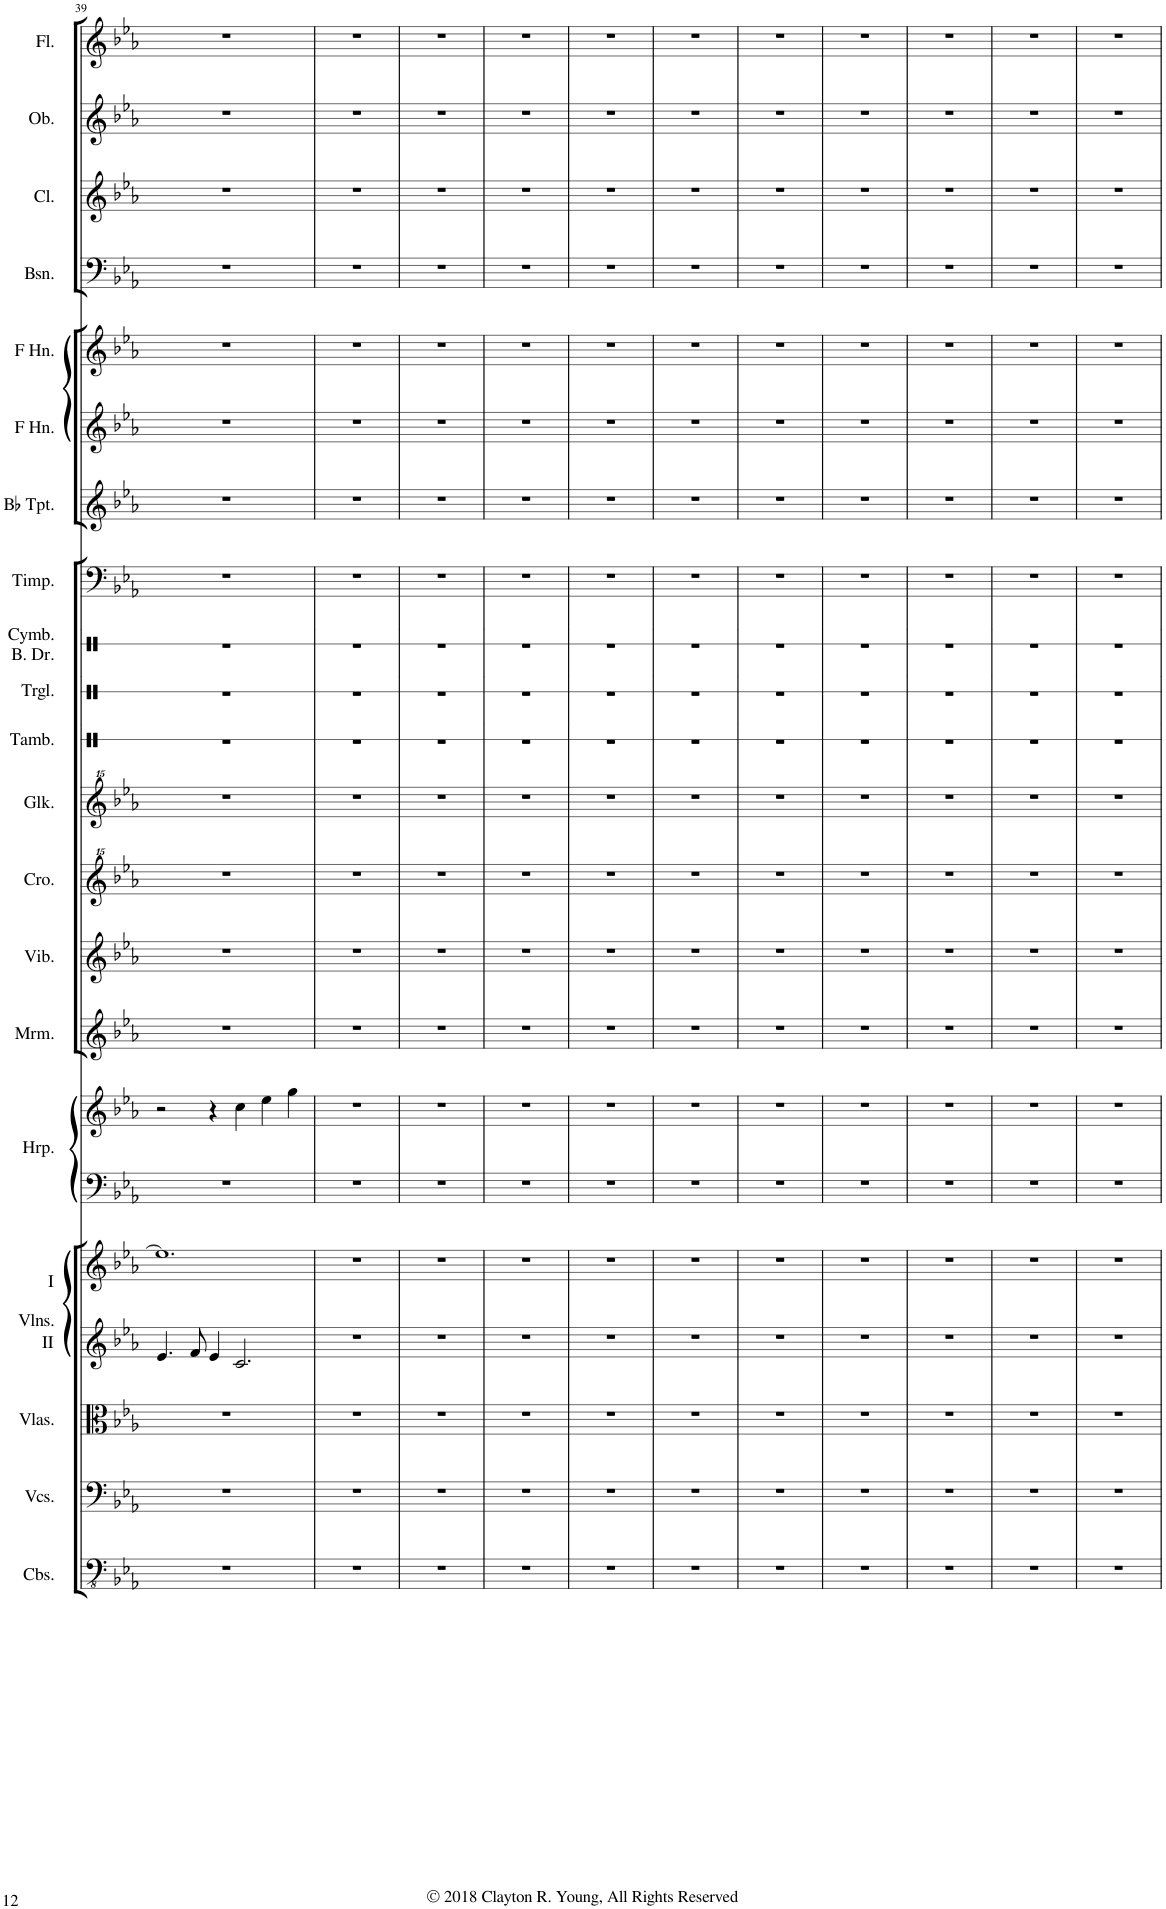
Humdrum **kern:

**kern	**kern	**kern	**kern	**kern	**kern	**kern	**kern	**kern	**kern	**kern	**kern	**kern	**kern	**kern	**kern	**kern	**kern	**kern	**kern	**kern	**kern
*part21	*part20	*part19	*part18	*part17	*part16	*part16	*part15	*part14	*part13	*part12	*part11	*part10	*part9	*part8	*part7	*part6	*part5	*part4	*part3	*part2	*part1
*staff22	*staff21	*staff20	*staff19	*staff18	*staff17	*staff16	*staff15	*staff14	*staff13	*staff12	*staff11	*staff10	*staff9	*staff8	*staff7	*staff6	*staff5	*staff4	*staff3	*staff2	*staff1
*I"Contrabasses	*I"Violoncellos	*I"Violas	*I"II	*I"I  Violins	*I"Harp	*	*I"Marimba	*I"Vibraphone	*I"Crotales	*I"Glockenspiel	*I"Tambourine	*I"Triangle	*I"Cymbals &amp; Bass Drum	*I"Timpani	*I"Bb Trumpet	*I"Horn in F	*I"Horn in F	*I"Bassoon	*I"Clarinet	*I"Oboe	*I"Flute
*I'Cbs.	*I'Vcs.	*I'Vlas.	*I'II	*I'I  Vlns.	*I'Hrp.	*	*I'Mrm.	*I'Vib.	*I'Cro.	*I'Glk.	*I'Tamb.	*I'Trgl.	*I'Cymb. B. Dr.	*I'Timp.	*I'Bb Tpt.	*	*	*I'Bsn.	*I'Cl.	*I'Ob.	*I'Fl.
!!LO:PB:g=z
*clefFv4	*clefF4	*clefC3	*clefG2	*clefG2	*clefF4	*clefG2	*clefG2	*clefG2	*clefG^^2	*clefG^^2	*clefX	*clefX	*clefX	*clefF4	*clefG2	*clefG2	*clefG2	*clefF4	*clefG2	*clefG2	*clefG2
*	*	*	*	*ITrd1c2	*ITrd5c9	*ITrd5c9	*	*	*	*	*	*	*	*	*ITrd7c12	*ITrd4c7	*	*	*	*	*
*k[b-e-a-]	*k[b-e-a-]	*k[b-e-a-]	*k[b-e-a-]	*k[b-e-a-]	*k[b-e-a-]	*k[b-e-a-]	*k[b-e-a-]	*k[b-e-a-]	*k[b-e-a-]	*k[b-e-a-]	*k[]	*k[]	*k[]	*k[b-e-a-]	*k[b-e-a-]	*k[b-e-a-]	*k[b-e-a-]	*k[b-e-a-]	*k[b-e-a-]	*k[b-e-a-]	*k[b-e-a-]
*M6/4	*M6/4	*M6/4	*M6/4	*M6/4	*M6/4	*M6/4	*M6/4	*M6/4	*M6/4	*M6/4	*M6/4	*M6/4	*M6/4	*M6/4	*M6/4	*M6/4	*M6/4	*M6/4	*M6/4	*M6/4	*M6/4
=39	=39	=39	=39	=39	=39	=39	=39	=39	=39	=39	=39	=39	=39	=39	=39	=39	=39	=39	=39	=39	=39
1.r	1.r	1.r	4.e-/	1.ee-]	1.r	2r	1.r	1.r	1.r	1.r	1.r	1.r	1.r	1.r	1.r	1.r	1.r	1.r	1.r	1.r	1.r
.	.	.	8f/	.	.	.	.	.	.	.	.	.	.	.	.	.	.	.	.	.	.
.	.	.	4e-/	.	.	4r	.	.	.	.	.	.	.	.	.	.	.	.	.	.	.
.	.	.	2.c/	.	.	4cc\	.	.	.	.	.	.	.	.	.	.	.	.	.	.	.
.	.	.	.	.	.	4ee-\	.	.	.	.	.	.	.	.	.	.	.	.	.	.	.
.	.	.	.	.	.	4gg\	.	.	.	.	.	.	.	.	.	.	.	.	.	.	.
=40	=40	=40	=40	=40	=40	=40	=40	=40	=40	=40	=40	=40	=40	=40	=40	=40	=40	=40	=40	=40	=40
1.r	1.r	1.r	1.r	1.r	1.r	1.r	1.r	1.r	1.r	1.r	1.r	1.r	1.r	1.r	1.r	1.r	1.r	1.r	1.r	1.r	1.r
=41	=41	=41	=41	=41	=41	=41	=41	=41	=41	=41	=41	=41	=41	=41	=41	=41	=41	=41	=41	=41	=41
1.r	1.r	1.r	1.r	1.r	1.r	1.r	1.r	1.r	1.r	1.r	1.r	1.r	1.r	1.r	1.r	1.r	1.r	1.r	1.r	1.r	1.r
=42	=42	=42	=42	=42	=42	=42	=42	=42	=42	=42	=42	=42	=42	=42	=42	=42	=42	=42	=42	=42	=42
1.r	1.r	1.r	1.r	1.r	1.r	1.r	1.r	1.r	1.r	1.r	1.r	1.r	1.r	1.r	1.r	1.r	1.r	1.r	1.r	1.r	1.r
=43	=43	=43	=43	=43	=43	=43	=43	=43	=43	=43	=43	=43	=43	=43	=43	=43	=43	=43	=43	=43	=43
1.r	1.r	1.r	1.r	1.r	1.r	1.r	1.r	1.r	1.r	1.r	1.r	1.r	1.r	1.r	1.r	1.r	1.r	1.r	1.r	1.r	1.r
=44	=44	=44	=44	=44	=44	=44	=44	=44	=44	=44	=44	=44	=44	=44	=44	=44	=44	=44	=44	=44	=44
1.r	1.r	1.r	1.r	1.r	1.r	1.r	1.r	1.r	1.r	1.r	1.r	1.r	1.r	1.r	1.r	1.r	1.r	1.r	1.r	1.r	1.r
=45	=45	=45	=45	=45	=45	=45	=45	=45	=45	=45	=45	=45	=45	=45	=45	=45	=45	=45	=45	=45	=45
1.r	1.r	1.r	1.r	1.r	1.r	1.r	1.r	1.r	1.r	1.r	1.r	1.r	1.r	1.r	1.r	1.r	1.r	1.r	1.r	1.r	1.r
=46	=46	=46	=46	=46	=46	=46	=46	=46	=46	=46	=46	=46	=46	=46	=46	=46	=46	=46	=46	=46	=46
1.r	1.r	1.r	1.r	1.r	1.r	1.r	1.r	1.r	1.r	1.r	1.r	1.r	1.r	1.r	1.r	1.r	1.r	1.r	1.r	1.r	1.r
=47	=47	=47	=47	=47	=47	=47	=47	=47	=47	=47	=47	=47	=47	=47	=47	=47	=47	=47	=47	=47	=47
1.r	1.r	1.r	1.r	1.r	1.r	1.r	1.r	1.r	1.r	1.r	1.r	1.r	1.r	1.r	1.r	1.r	1.r	1.r	1.r	1.r	1.r
=48	=48	=48	=48	=48	=48	=48	=48	=48	=48	=48	=48	=48	=48	=48	=48	=48	=48	=48	=48	=48	=48
1.r	1.r	1.r	1.r	1.r	1.r	1.r	1.r	1.r	1.r	1.r	1.r	1.r	1.r	1.r	1.r	1.r	1.r	1.r	1.r	1.r	1.r
=49	=49	=49	=49	=49	=49	=49	=49	=49	=49	=49	=49	=49	=49	=49	=49	=49	=49	=49	=49	=49	=49
1.r	1.r	1.r	1.r	1.r	1.r	1.r	1.r	1.r	1.r	1.r	1.r	1.r	1.r	1.r	1.r	1.r	1.r	1.r	1.r	1.r	1.r
=	=	=	=	=	=	=	=	=	=	=	=	=	=	=	=	=	=	=	=	=	=
*-	*-	*-	*-	*-	*-	*-	*-	*-	*-	*-	*-	*-	*-	*-	*-	*-	*-	*-	*-	*-	*-
